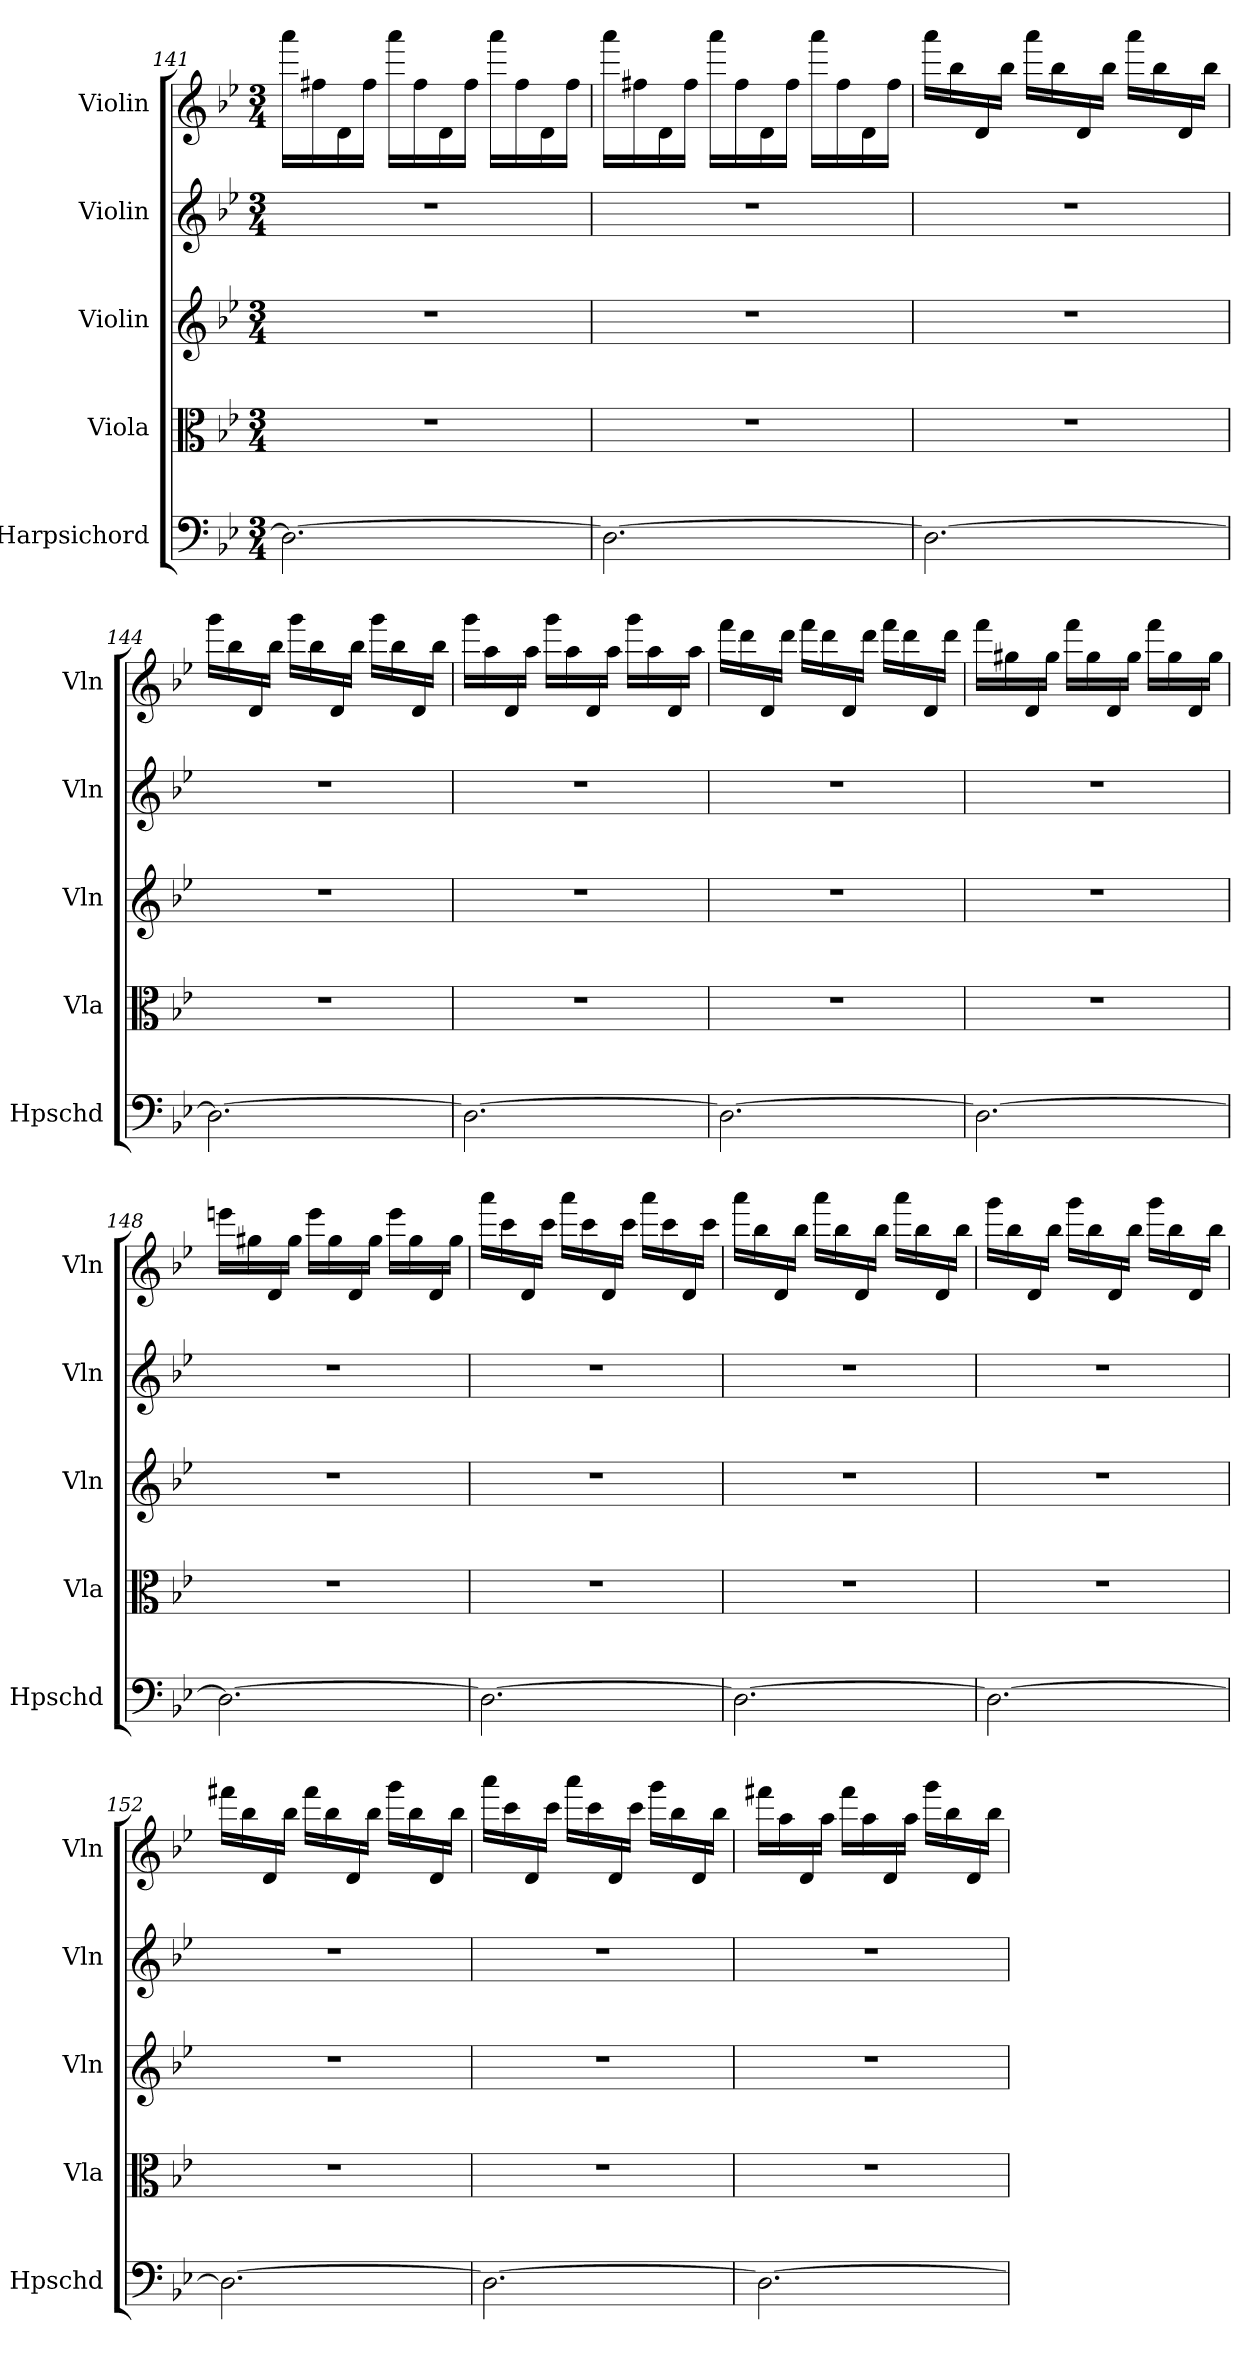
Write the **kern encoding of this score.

**kern	**kern	**kern	**kern	**kern
*part5	*part4	*part3	*part2	*part1
*staff5	*staff4	*staff3	*staff2	*staff1
*I"Harpsichord	*I"Viola	*I"Violin	*I"Violin	*I"Violin
*I'Hpschd	*I'Vla	*I'Vln	*I'Vln	*I'Vln
*clefF4	*clefC3	*clefG2	*clefG2	*clefG2
*k[b-e-]	*k[b-e-]	*k[b-e-]	*k[b-e-]	*k[b-e-]
*g:	*g:	*g:	*g:	*g:
*M3/4	*M3/4	*M3/4	*M3/4	*M3/4
=141	=141	=141	=141	=141
2.D\_	2.r	2.r	2.r	16aaa\LL
.	.	.	.	16ff#X\
.	.	.	.	16d/
.	.	.	.	16ff#\JJ
.	.	.	.	16aaa\LL
.	.	.	.	16ff#\
.	.	.	.	16d/
.	.	.	.	16ff#\JJ
.	.	.	.	16aaa\LL
.	.	.	.	16ff#\
.	.	.	.	16d/
.	.	.	.	16ff#\JJ
=142	=142	=142	=142	=142
2.D\_	2.r	2.r	2.r	16aaa\LL
.	.	.	.	16ff#X\
.	.	.	.	16d/
.	.	.	.	16ff#\JJ
.	.	.	.	16aaa\LL
.	.	.	.	16ff#\
.	.	.	.	16d/
.	.	.	.	16ff#\JJ
.	.	.	.	16aaa\LL
.	.	.	.	16ff#\
.	.	.	.	16d/
.	.	.	.	16ff#\JJ
=143	=143	=143	=143	=143
2.D\_	2.r	2.r	2.r	16aaa\LL
.	.	.	.	16bb-\
.	.	.	.	16d/
.	.	.	.	16bb-\JJ
.	.	.	.	16aaa\LL
.	.	.	.	16bb-\
.	.	.	.	16d/
.	.	.	.	16bb-\JJ
.	.	.	.	16aaa\LL
.	.	.	.	16bb-\
.	.	.	.	16d/
.	.	.	.	16bb-\JJ
=144	=144	=144	=144	=144
2.D\_	2.r	2.r	2.r	16ggg\LL
.	.	.	.	16bb-\
.	.	.	.	16d/
.	.	.	.	16bb-\JJ
.	.	.	.	16ggg\LL
.	.	.	.	16bb-\
.	.	.	.	16d/
.	.	.	.	16bb-\JJ
.	.	.	.	16ggg\LL
.	.	.	.	16bb-\
.	.	.	.	16d/
.	.	.	.	16bb-\JJ
=145	=145	=145	=145	=145
2.D\_	2.r	2.r	2.r	16ggg\LL
.	.	.	.	16aa\
.	.	.	.	16d/
.	.	.	.	16aa\JJ
.	.	.	.	16ggg\LL
.	.	.	.	16aa\
.	.	.	.	16d/
.	.	.	.	16aa\JJ
.	.	.	.	16ggg\LL
.	.	.	.	16aa\
.	.	.	.	16d/
.	.	.	.	16aa\JJ
=146	=146	=146	=146	=146
2.D\_	2.r	2.r	2.r	16fff\LL
.	.	.	.	16ddd\
.	.	.	.	16d/
.	.	.	.	16ddd\JJ
.	.	.	.	16fff\LL
.	.	.	.	16ddd\
.	.	.	.	16d/
.	.	.	.	16ddd\JJ
.	.	.	.	16fff\LL
.	.	.	.	16ddd\
.	.	.	.	16d/
.	.	.	.	16ddd\JJ
=147	=147	=147	=147	=147
2.D\_	2.r	2.r	2.r	16fff\LL
.	.	.	.	16gg#X\
.	.	.	.	16d/
.	.	.	.	16gg#\JJ
.	.	.	.	16fff\LL
.	.	.	.	16gg#\
.	.	.	.	16d/
.	.	.	.	16gg#\JJ
.	.	.	.	16fff\LL
.	.	.	.	16gg#\
.	.	.	.	16d/
.	.	.	.	16gg#\JJ
=148	=148	=148	=148	=148
2.D\_	2.r	2.r	2.r	16eeen\LL
.	.	.	.	16gg#X\
.	.	.	.	16d/
.	.	.	.	16gg#\JJ
.	.	.	.	16eee\LL
.	.	.	.	16gg#\
.	.	.	.	16d/
.	.	.	.	16gg#\JJ
.	.	.	.	16eee\LL
.	.	.	.	16gg#\
.	.	.	.	16d/
.	.	.	.	16gg#\JJ
=149	=149	=149	=149	=149
2.D\_	2.r	2.r	2.r	16aaa\LL
.	.	.	.	16ccc\
.	.	.	.	16d/
.	.	.	.	16ccc\JJ
.	.	.	.	16aaa\LL
.	.	.	.	16ccc\
.	.	.	.	16d/
.	.	.	.	16ccc\JJ
.	.	.	.	16aaa\LL
.	.	.	.	16ccc\
.	.	.	.	16d/
.	.	.	.	16ccc\JJ
=150	=150	=150	=150	=150
2.D\_	2.r	2.r	2.r	16aaa\LL
.	.	.	.	16bb-\
.	.	.	.	16d/
.	.	.	.	16bb-\JJ
.	.	.	.	16aaa\LL
.	.	.	.	16bb-\
.	.	.	.	16d/
.	.	.	.	16bb-\JJ
.	.	.	.	16aaa\LL
.	.	.	.	16bb-\
.	.	.	.	16d/
.	.	.	.	16bb-\JJ
=151	=151	=151	=151	=151
2.D\_	2.r	2.r	2.r	16ggg\LL
.	.	.	.	16bb-\
.	.	.	.	16d/
.	.	.	.	16bb-\JJ
.	.	.	.	16ggg\LL
.	.	.	.	16bb-\
.	.	.	.	16d/
.	.	.	.	16bb-\JJ
.	.	.	.	16ggg\LL
.	.	.	.	16bb-\
.	.	.	.	16d/
.	.	.	.	16bb-\JJ
=152	=152	=152	=152	=152
2.D\_	2.r	2.r	2.r	16fff#X\LL
.	.	.	.	16bb-\
.	.	.	.	16d/
.	.	.	.	16bb-\JJ
.	.	.	.	16fff#\LL
.	.	.	.	16bb-\
.	.	.	.	16d/
.	.	.	.	16bb-\JJ
.	.	.	.	16ggg\LL
.	.	.	.	16bb-\
.	.	.	.	16d/
.	.	.	.	16bb-\JJ
=153	=153	=153	=153	=153
2.D\_	2.r	2.r	2.r	16aaa\LL
.	.	.	.	16ccc\
.	.	.	.	16d/
.	.	.	.	16ccc\JJ
.	.	.	.	16aaa\LL
.	.	.	.	16ccc\
.	.	.	.	16d/
.	.	.	.	16ccc\JJ
.	.	.	.	16ggg\LL
.	.	.	.	16bb-\
.	.	.	.	16d/
.	.	.	.	16bb-\JJ
=154	=154	=154	=154	=154
2.D\_	2.r	2.r	2.r	16fff#X\LL
.	.	.	.	16aa\
.	.	.	.	16d/
.	.	.	.	16aa\JJ
.	.	.	.	16fff#\LL
.	.	.	.	16aa\
.	.	.	.	16d/
.	.	.	.	16aa\JJ
.	.	.	.	16ggg\LL
.	.	.	.	16bb-\
.	.	.	.	16d/
.	.	.	.	16bb-\JJ
=	=	=	=	=
*-	*-	*-	*-	*-
